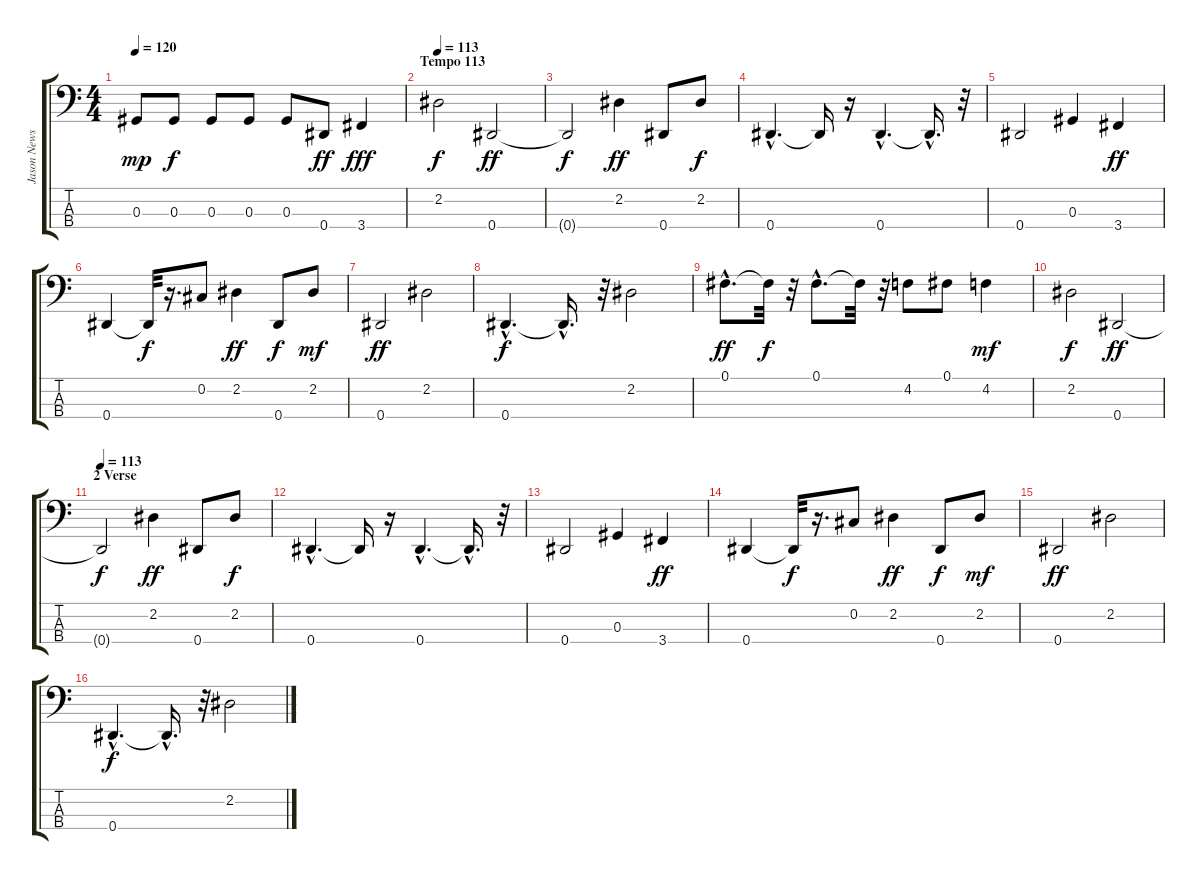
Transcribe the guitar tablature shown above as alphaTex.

\track ("Jason Newstead" "Jason News") {instrument electricbasspick}
\staff {score tabs}
\tuning (Gb2 Db2 Ab1 Eb1) {hide}
\ts (4 4)
\tempo 120
\clef f4
\ks c
0.3.8{dy mp} 0.3.8{dy f} 0.3.8 0.3.8 0.3.8 0.4.8{dy ff} 3.4.4{dy fff} |
\section ("" "Tempo 113")
\tempo 113
2.2.2{dy f} 0.4.2{dy ff} |
0.4{t}.2{dy f} 2.2.4{dy ff} 0.4.8 2.2.8{dy f} |
0.4{hac}.4{d} 0.4{t}.16 r.16 0.4{hac}.4{d} 0.4{hac t}.16{d} r.32 |
0.4.2 0.3.4 3.4.4{dy ff} |
0.4.4 0.4{t}.32{dy f} r.16{d} 0.2.8 2.2.4{dy ff} 0.4.8{dy f} 2.2.8{dy mf} |
0.4.2{dy ff} 2.2.2 |
0.4{hac}.4{d dy f} 0.4{hac t}.16{d} r.32 2.2.2 |
0.1{hac}.8{d dy ff} 0.1{t}.32{dy f} r.32 0.1{hac}.8{d} 0.1{t}.32 r.32 4.2.8 0.1.8 4.2.4{dy mf} |
2.2.2{dy f} 0.4.2{dy ff} |
\section ("" "2 Verse")
\tempo 113
0.4{t}.2{dy f} 2.2.4{dy ff} 0.4.8 2.2.8{dy f} |
0.4{hac}.4{d} 0.4{t}.16 r.16 0.4{hac}.4{d} 0.4{hac t}.16{d} r.32 |
0.4.2 0.3.4 3.4.4{dy ff} |
0.4.4 0.4{t}.32{dy f} r.16{d} 0.2.8 2.2.4{dy ff} 0.4.8{dy f} 2.2.8{dy mf} |
0.4.2{dy ff} 2.2.2 |
0.4{hac}.4{d dy f} 0.4{hac t}.16{d} r.32 2.2.2
